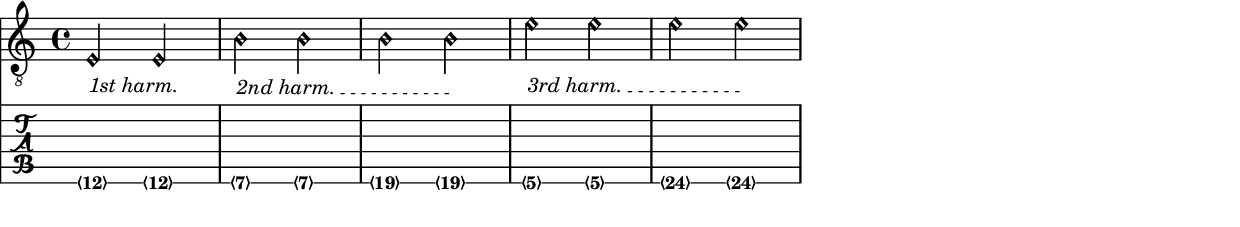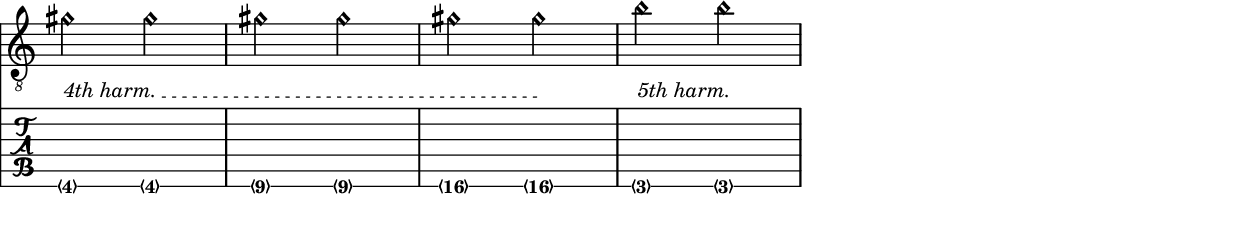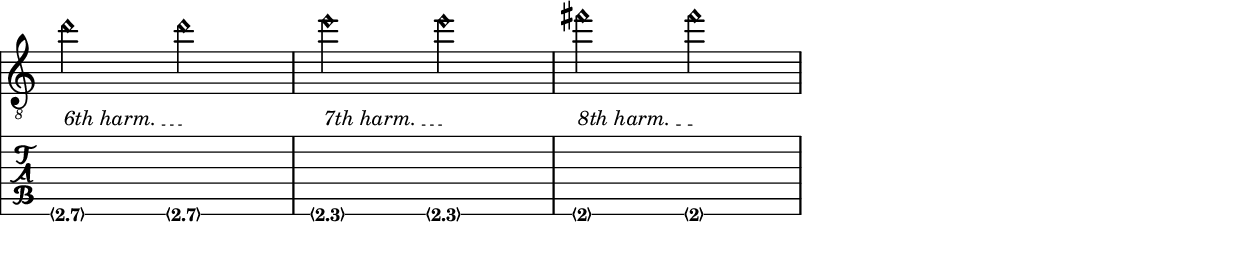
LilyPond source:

%% Generated by lilypond-book
%% Options: [exampleindent=10.16\mm,indent=0\mm,line-width=160\mm,paper-height=845.047\pt,paper-width=597.508\pt,papersize='(cons (* 597.508 pt) (* 845.047 pt)),quote]
\include "lilypond-book-preamble.ly"


% ****************************************************************
% Start cut-&-pastable-section
% ****************************************************************

#(ly:set-option 'eps-box-padding 3.000000)



\paper {
  #(set-paper-size '(cons (* 597.508 pt) (* 845.047 pt)))
  indent = 0\mm
  line-width = 160\mm
  % offset the left padding, also add 1mm as lilypond creates cropped
  % images with a little space on the right
  line-width = #(- line-width (* mm  3.000000) (* mm 1))
  line-width = 160\mm - 2.0 * 10.16\mm
  % offset the left padding, also add 1mm as lilypond creates cropped
  % images with a little space on the right
  line-width = #(- line-width (* mm  3.000000) (* mm 1))
}

\layout {
  
}




% ****************************************************************
% ly snippet:
% ****************************************************************
\sourcefilename "snippets/open-string-harmonics-in-tablature.ly"
\sourcefileline 0
%% DO NOT EDIT this file manually; it was automatically
%% generated from the LilyPond Wiki
%% (https://wiki.lilypond.community).
%%
%% Make any changes in the Wiki itself, or in
%% `Documentation/snippets/new/`, then run
%% `scripts/auxiliar/makelsr.pl`.
%%
%% This file is in the public domain.

\version "2.24.0"

\header {
%% Translation of GIT committish: a8a85e19654e46d725563e6deba44083ef137a2c
  texidocja = "
このスニペットは開放弦のハーモニクスを表示する方法を示しています。
"
  doctitleja = "タブ譜で開放弦のハーモニクスを表示する"

%% Translation of GIT committish: 2f3474d9af596d677ed5b7ce720ae4d0954a6b51
  texidocit = "
Questo frammento mostra come scrivere armonici su corde a vuoto.
"
  doctitleit = "Armonici su corde a vuoto in intavolatura"

%% Translation of GIT committish: 41a008e75e2fe29536406cdf0d71c32a4606f2b8
  texidocfr = "
Voici comment obtenir des harmoniques sur corde à vide (harmoniques
naturelles) dans une tablature.
"

  doctitlefr = "Harmoniques sur corde à vide en tablature"

%% Translation of GIT committish: 40a6ee3c77d89a24d34b13790442cdcc95f59d7a
  texidoces = "
Referencia para armónicos sobre cuerdas al aire (armónicos
naturales).
"
  doctitlees = "Referencia para armónicos sobre cuerdas al aire"

%% Translation of GIT committish: f86f00c1a8de0f034ba48506de2801c074bd5422
  texidocde = "
Referenz für Flageolett von offenen Saiten:
"
  doctitlede = "Referenz für Flageolett von offenen Saiten"

%% Translation of GIT committish: 8ffecf6be17c6ec2ff87cf31873121a8cce29b09
  texidocca = "
Referència per a armònics sobre cordes a l'aire (armònics naturals):

"
  doctitleca = "Referència per a armònics sobre cordes a l'aire"

  categories = "Fretted strings"

  texidoc = "
This snippet demonstrates open-string harmonics.
"

  doctitle = "Open string harmonics in tablature"
} % begin verbatim



openStringHarmonics = {
  \textSpannerDown
  \override TextSpanner.staff-padding = 3
  \override TextSpanner.dash-fraction = 0.3
  \override TextSpanner.dash-period = 1

  %first harmonic
  \override TextSpanner.bound-details.left.text =
    \markup\small "1st harm. "
  \harmonicByFret 12 e,2\6\startTextSpan
  \harmonicByRatio #1/2 e,\6\stopTextSpan

  %second harmonic
  \override TextSpanner.bound-details.left.text =
    \markup\small "2nd harm. "
  \harmonicByFret 7 e,\6\startTextSpan
  \harmonicByRatio #1/3 e,\6
  \harmonicByFret 19 e,\6
  \harmonicByRatio #2/3 e,\6\stopTextSpan
  %\harmonicByFret 19 < e,\6 a,\5 d\4 >
  %\harmonicByRatio #2/3 < e,\6 a,\5 d\4 >

  %third harmonic
  \override TextSpanner.bound-details.left.text =
    \markup\small "3rd harm. "
  \harmonicByFret 5 e,\6\startTextSpan
  \harmonicByRatio #1/4 e,\6
  \harmonicByFret 24 e,\6
  \harmonicByRatio #3/4 e,\6\stopTextSpan
  \break

  %fourth harmonic
  \override TextSpanner.bound-details.left.text =
    \markup\small "4th harm. "
  \harmonicByFret 4 e,\6\startTextSpan
  \harmonicByRatio #1/5 e,\6
  \harmonicByFret 9 e,\6
  \harmonicByRatio #2/5 e,\6
  \harmonicByFret 16 e,\6
  \harmonicByRatio #3/5 e,\6\stopTextSpan

  %fifth harmonic
  \override TextSpanner.bound-details.left.text =
    \markup\small "5th harm. "
  \harmonicByFret 3 e,\6\startTextSpan
  \harmonicByRatio #1/6 e,\6\stopTextSpan
  \break

  %sixth harmonic
  \override TextSpanner.bound-details.left.text =
    \markup\small "6th harm. "
  \harmonicByFret 2.7 e,\6\startTextSpan
  \harmonicByRatio #1/7 e,\6\stopTextSpan

  %seventh harmonic
  \override TextSpanner.bound-details.left.text =
    \markup\small "7th harm. "
  \harmonicByFret 2.3 e,\6\startTextSpan
  \harmonicByRatio #1/8 e,\6\stopTextSpan

  %eighth harmonic
  \override TextSpanner.bound-details.left.text =
    \markup\small "8th harm. "
  \harmonicByFret 2 e,\6\startTextSpan
  \harmonicByRatio #1/9 e,\6\stopTextSpan
}

\score {
  <<
    \new Staff
    \with { \omit StringNumber } {
      \new Voice {
        \clef "treble_8"
        \openStringHarmonics
      }
    }
    \new TabStaff {
      \new TabVoice {
        \openStringHarmonics
      }
    }
  >>
}

\paper { tagline = ##f }



% ****************************************************************
% end ly snippet
% ****************************************************************
